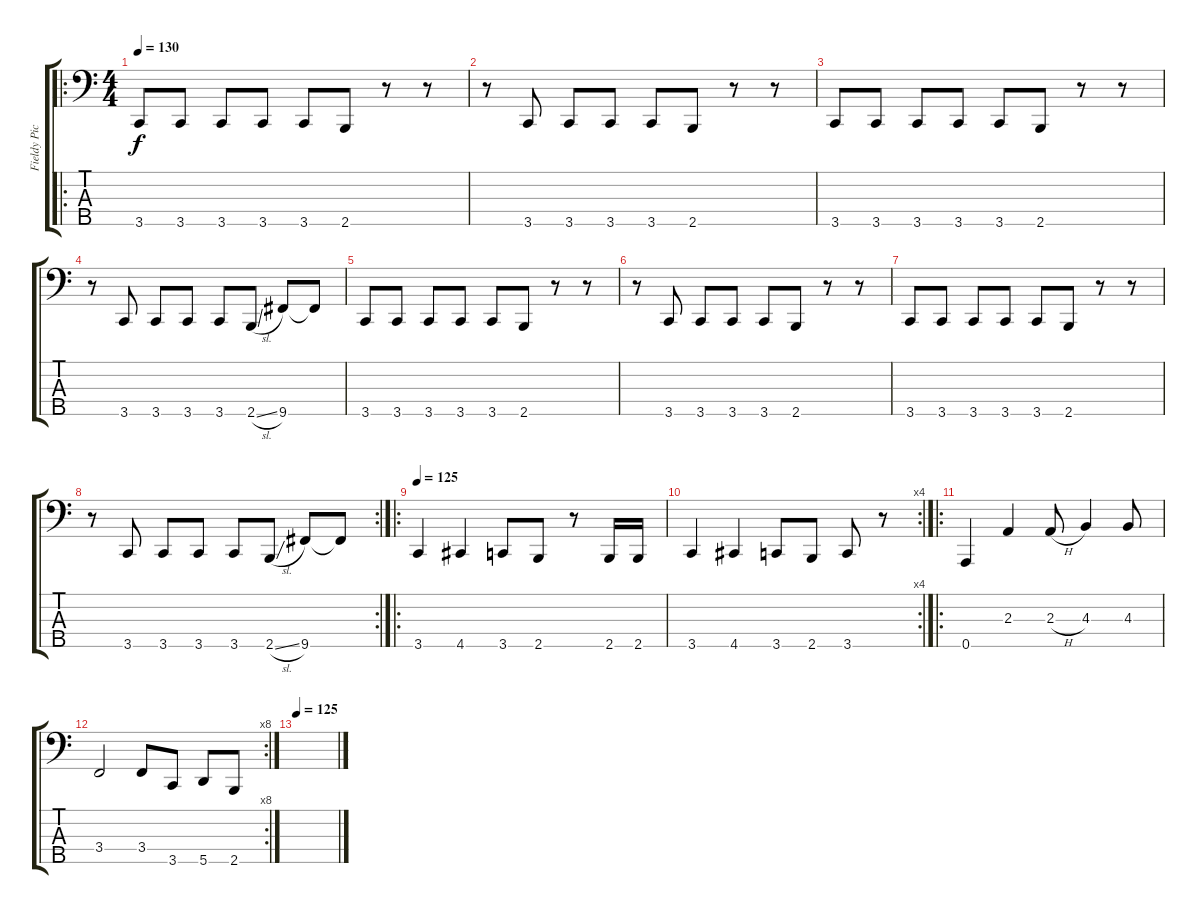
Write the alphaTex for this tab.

\track ("Fieldy Pick" "Fieldy Pic") {instrument electricbassfinger}
\staff {score tabs}
\tuning (F2 C2 G1 D1 A0) {hide}
\ro
\ts (4 4)
\tempo 130
\clef f4
\ks c
3.5.8{dy f} 3.5.8 3.5.8 3.5.8 3.5.8 2.5.8 r.8 r.8 |
r.8 3.5.8 3.5.8 3.5.8 3.5.8 2.5.8 r.8 r.8 |
3.5.8 3.5.8 3.5.8 3.5.8 3.5.8 2.5.8 r.8 r.8 |
r.8 3.5.8 3.5.8 3.5.8 3.5.8 2.5{sl}.8 9.5.8 9.5{t}.8 |
3.5.8 3.5.8 3.5.8 3.5.8 3.5.8 2.5.8 r.8 r.8 |
r.8 3.5.8 3.5.8 3.5.8 3.5.8 2.5.8 r.8 r.8 |
3.5.8 3.5.8 3.5.8 3.5.8 3.5.8 2.5.8 r.8 r.8 |
\rc 2
r.8 3.5.8 3.5.8 3.5.8 3.5.8 2.5{sl}.8 9.5.8 9.5{t}.8 |
\ro
\tempo 125
3.5.4 4.5.4 3.5.8 2.5.8 r.8 2.5.16 2.5.16 |
\rc 4
3.5.4 4.5.4 3.5.8 2.5.8 3.5.8 r.8 |
\ro
0.5.4 2.3.4 2.3{h}.8 4.3.4 4.3.8 |
\rc 8
3.4.2 3.4.8 3.5.8 5.5.8 2.5.8 |
\tempo 125
